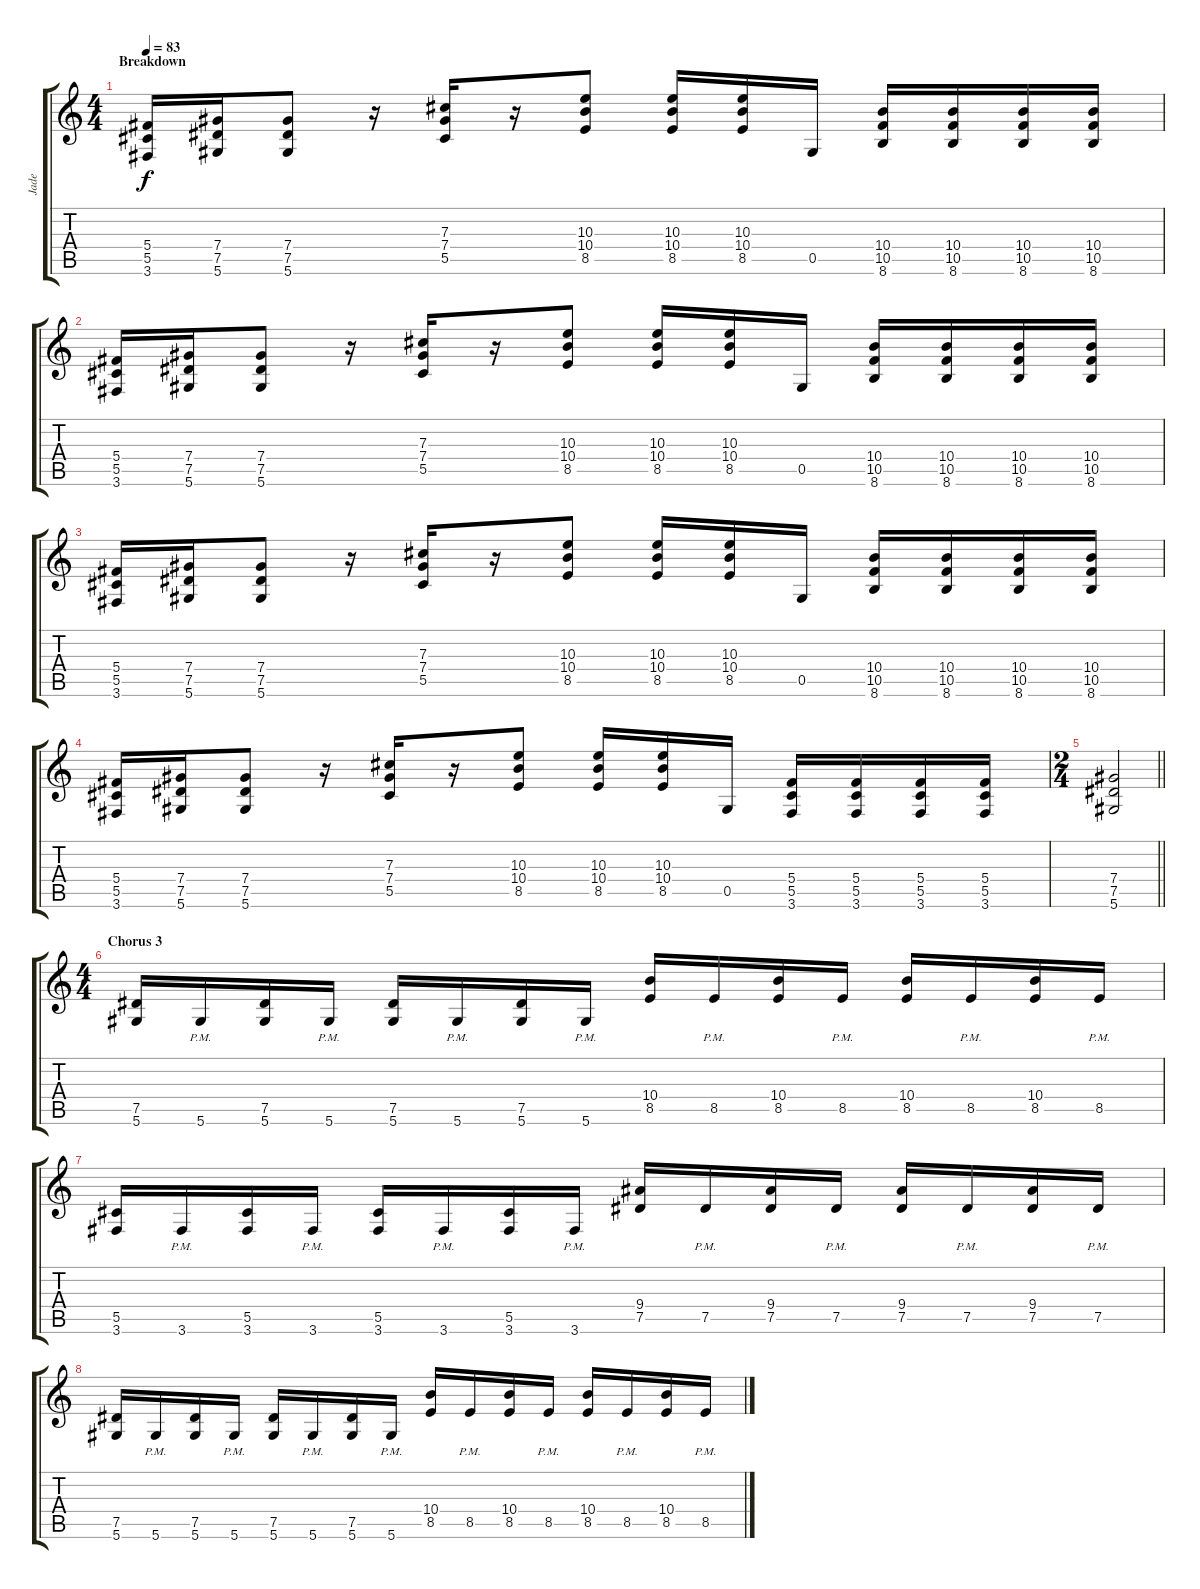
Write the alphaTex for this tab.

\track ("Jade " "Jade ") {instrument overdrivenguitar}
\staff {score tabs}
\tuning (Eb4 Bb3 Gb3 Db3 Ab2 Eb2) {hide}
\ts (4 4)
\section ("" "Breakdown")
\tempo 83
\clef g2
\ks c
(5.4 5.5 3.6).16{dy f} (7.4 7.5 5.6).16 (7.4 7.5 5.6).8 r.16 (7.3 7.4 5.5).16 r.16 (10.3 10.4 8.5).8 (10.3 10.4 8.5).16 (10.3 10.4 8.5).16 0.5.16 (10.4 10.5 8.6).16 (10.4 10.5 8.6).16 (10.4 10.5 8.6).16 (10.4 10.5 8.6).16 |
(5.4 5.5 3.6).16 (7.4 7.5 5.6).16 (7.4 7.5 5.6).8 r.16 (7.3 7.4 5.5).16 r.16 (10.3 10.4 8.5).8 (10.3 10.4 8.5).16 (10.3 10.4 8.5).16 0.5.16 (10.4 10.5 8.6).16 (10.4 10.5 8.6).16 (10.4 10.5 8.6).16 (10.4 10.5 8.6).16 |
(5.4 5.5 3.6).16{volume 11} (7.4 7.5 5.6).16 (7.4 7.5 5.6).8 r.16 (7.3 7.4 5.5).16 r.16 (10.3 10.4 8.5).8 (10.3 10.4 8.5).16 (10.3 10.4 8.5).16 0.5.16 (10.4 10.5 8.6).16 (10.4 10.5 8.6).16 (10.4 10.5 8.6).16 (10.4 10.5 8.6).16 |
(5.4 5.5 3.6).16 (7.4 7.5 5.6).16 (7.4 7.5 5.6).8 r.16 (7.3 7.4 5.5).16 r.16 (10.3 10.4 8.5).8 (10.3 10.4 8.5).16 (10.3 10.4 8.5).16 0.5.16 (5.4 5.5 3.6).16 (5.4 5.5 3.6).16 (5.4 5.5 3.6).16 (5.4 5.5 3.6).16 |
\ts (2 4)
\barLineRight lightlight
(7.4 7.5 5.6).2 |
\ts (4 4)
\section ("" "Chorus 3")
(7.5 5.6).16{volume 13 instrument electricguitarjazz} 5.6{pm}.16 (7.5 5.6).16 5.6{pm}.16 (7.5 5.6).16 5.6{pm}.16 (7.5 5.6).16 5.6{pm}.16 (10.4 8.5).16 8.5{pm}.16 (10.4 8.5).16 8.5{pm}.16 (10.4 8.5).16 8.5{pm}.16 (10.4 8.5).16 8.5{pm}.16 |
(5.5 3.6).16 3.6{pm}.16 (5.5 3.6).16 3.6{pm}.16 (5.5 3.6).16 3.6{pm}.16 (5.5 3.6).16 3.6{pm}.16 (9.4 7.5).16 7.5{pm}.16 (9.4 7.5).16 7.5{pm}.16 (9.4 7.5).16 7.5{pm}.16 (9.4 7.5).16 7.5{pm}.16 |
(7.5 5.6).16{instrument overdrivenguitar} 5.6{pm}.16 (7.5 5.6).16 5.6{pm}.16 (7.5 5.6).16 5.6{pm}.16 (7.5 5.6).16 5.6{pm}.16 (10.4 8.5).16 8.5{pm}.16 (10.4 8.5).16 8.5{pm}.16 (10.4 8.5).16 8.5{pm}.16 (10.4 8.5).16 8.5{pm}.16
